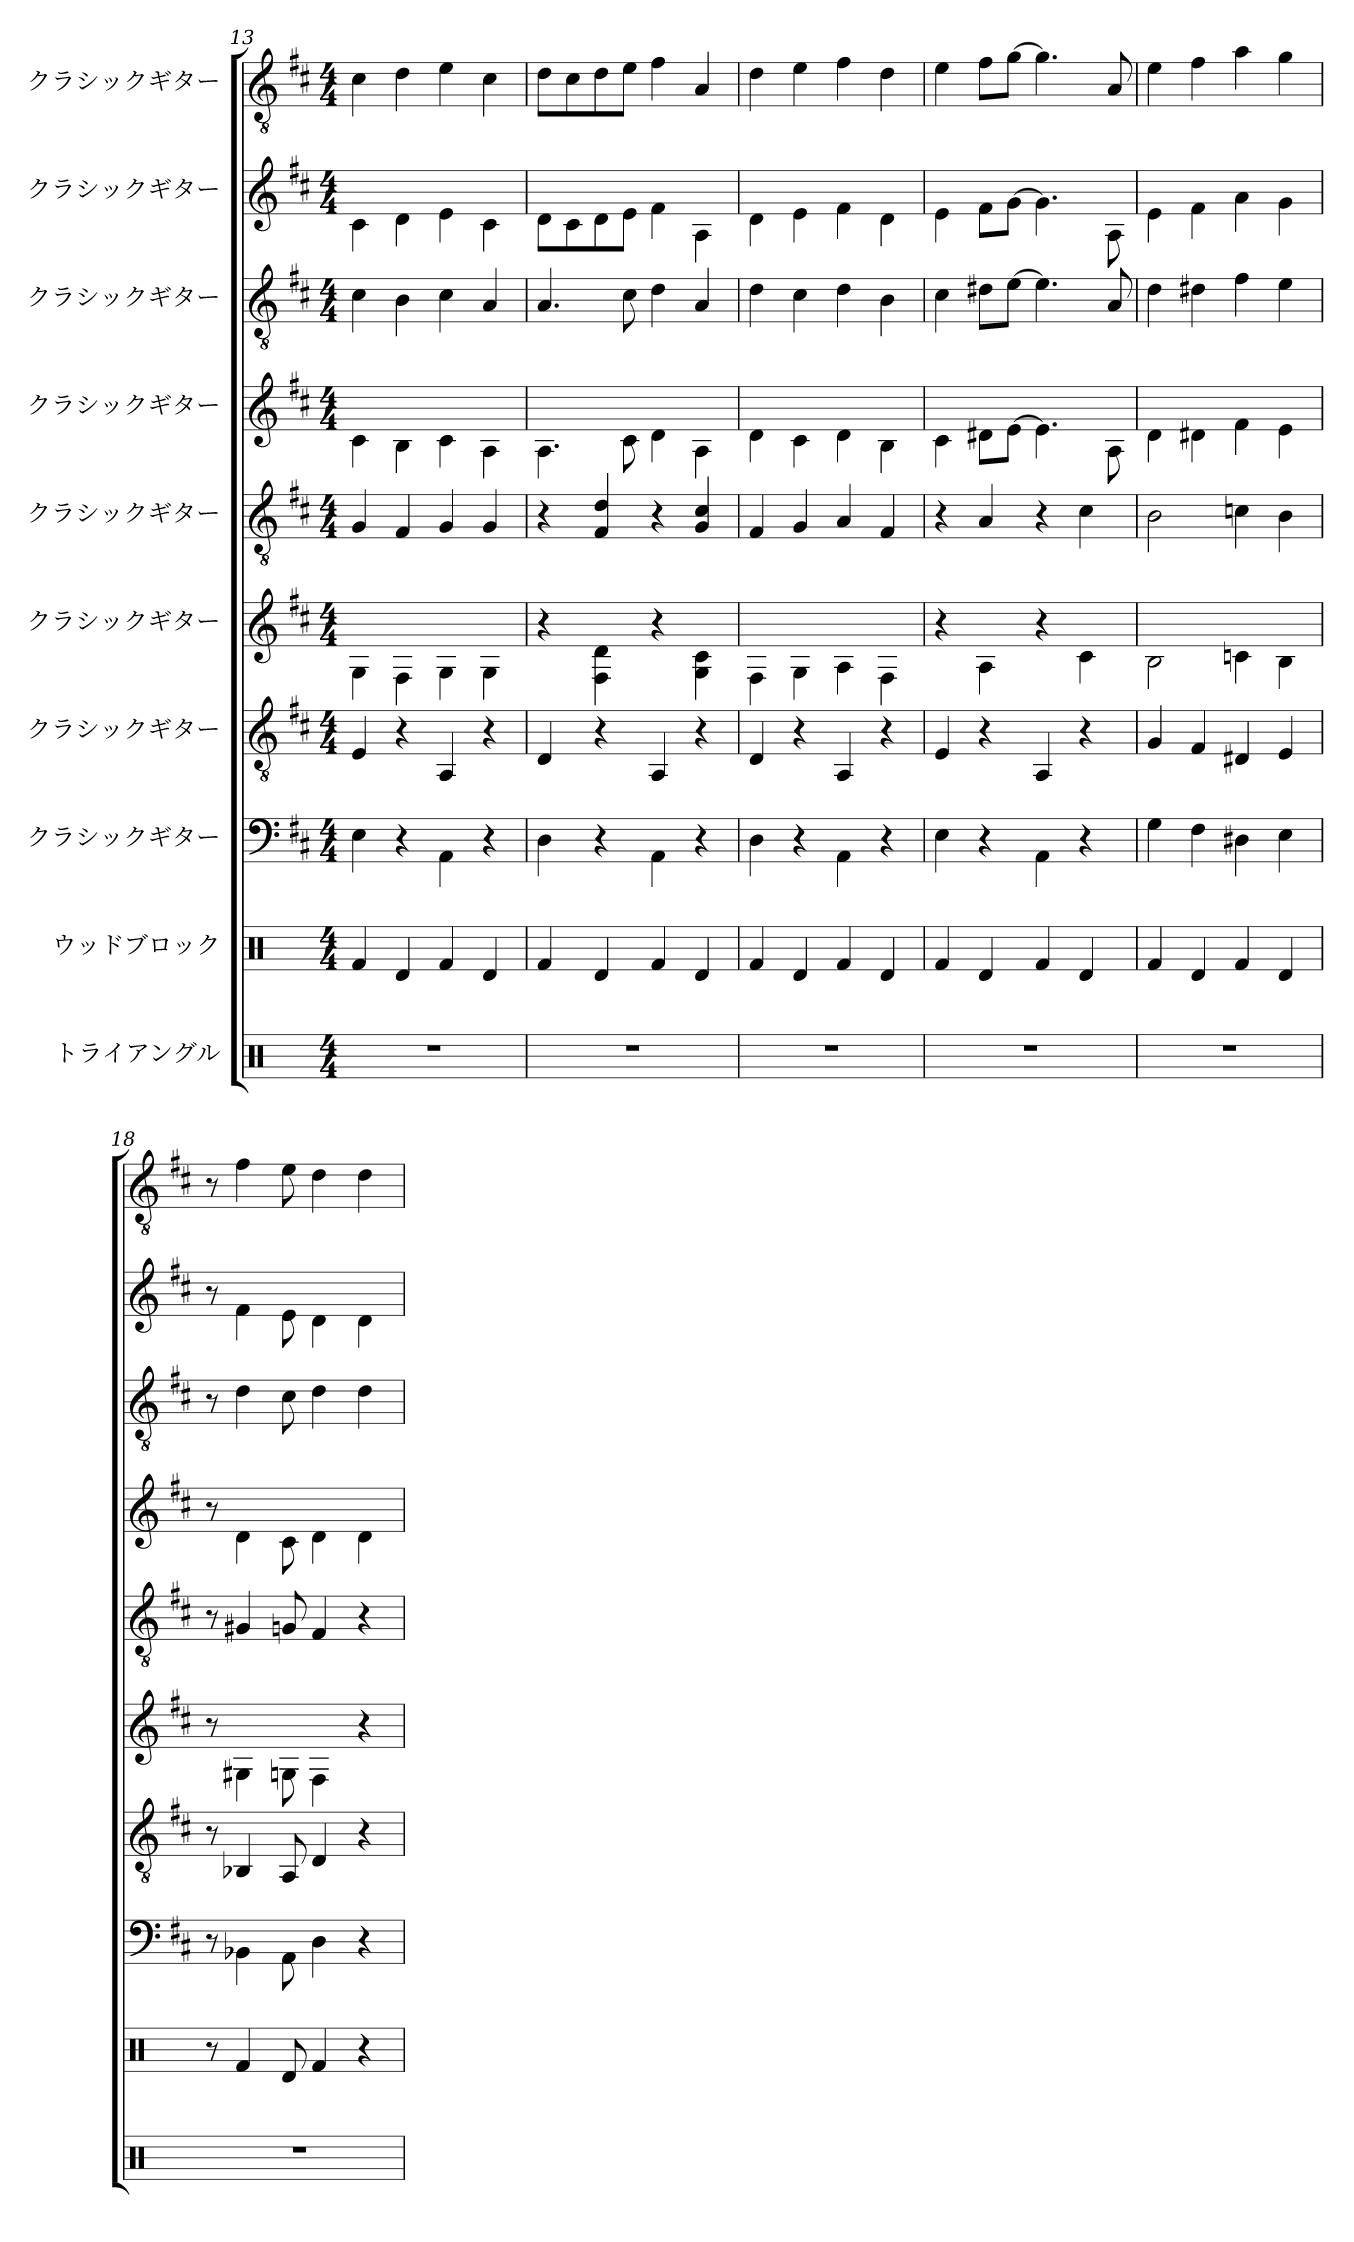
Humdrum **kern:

**kern	**kern	**kern	**kern	**kern	**kern	**kern	**kern	**kern	**kern
*part10	*part9	*part8	*part7	*part6	*part5	*part4	*part3	*part2	*part1
*staff10	*staff9	*staff8	*staff7	*staff6	*staff5	*staff4	*staff3	*staff2	*staff1
*I"トライアングル	*I"ウッドブロック	*I"クラシックギター	*I"クラシックギター	*I"クラシックギター	*I"クラシックギター	*I"クラシックギター	*I"クラシックギター	*I"クラシックギター	*I"クラシックギター
*clefX	*clefX	*	*clefGv2	*	*clefGv2	*	*clefGv2	*	*clefGv2
*k[]	*k[]	*k[f#c#]	*k[f#c#]	*k[f#c#]	*k[f#c#]	*k[f#c#]	*k[f#c#]	*k[f#c#]	*k[f#c#]
*M4/4	*M4/4	*M4/4	*M4/4	*M4/4	*M4/4	*M4/4	*M4/4	*M4/4	*M4/4
=13	=13	=13	=13	=13	=13	=13	=13	=13	=13
1r	4Rf/	4E\	4E/	4G\	4G/	4c#\	4c#\	4c#\	4c#\
.	4Rd/	4r	4r	4F#\	4F#/	4B\	4B\	4d\	4d\
.	4Rf/	4AA\	4AA/	4G\	4G/	4c#\	4c#\	4e\	4e\
.	4Rd/	4r	4r	4G\	4G/	4A\	4A/	4c#\	4c#\
=14	=14	=14	=14	=14	=14	=14	=14	=14	=14
1r	4Rf/	4D\	4D/	4r	4r	4.A\	4.A/	8d\L	8d\L
.	.	.	.	.	.	.	.	8c#\	8c#\
.	4Rd/	4r	4r	4F#\ 4d\	4F#/ 4d/	.	.	8d\	8d\
.	.	.	.	.	.	8c#\	8c#\	8e\J	8e\J
.	4Rf/	4AA\	4AA/	4r	4r	4d\	4d\	4f#\	4f#\
.	4Rd/	4r	4r	4G\ 4c#\	4G/ 4c#/	4A\	4A/	4A\	4A/
=15	=15	=15	=15	=15	=15	=15	=15	=15	=15
1r	4Rf/	4D\	4D/	4F#\	4F#/	4d\	4d\	4d\	4d\
.	4Rd/	4r	4r	4G\	4G/	4c#\	4c#\	4e\	4e\
.	4Rf/	4AA\	4AA/	4A\	4A/	4d\	4d\	4f#\	4f#\
.	4Rd/	4r	4r	4F#\	4F#/	4B\	4B\	4d\	4d\
=16	=16	=16	=16	=16	=16	=16	=16	=16	=16
1r	4Rf/	4E\	4E/	4r	4r	4c#\	4c#\	4e\	4e\
.	4Rd/	4r	4r	4A\	4A/	8d#X\L	8d#X\L	8f#\L	8f#\L
.	.	.	.	.	.	[8e\J	[8e\J	[8g\J	[8g\J
.	4Rf/	4AA\	4AA/	4r	4r	4.e\]	4.e\]	4.g\]	4.g\]
.	4Rd/	4r	4r	4c#\	4c#\	.	.	.	.
.	.	.	.	.	.	8A\	8A/	8A\	8A/
=17	=17	=17	=17	=17	=17	=17	=17	=17	=17
1r	4Rf/	4G\	4G/	2B\	2B\	4d\	4d\	4e\	4e\
.	4Rd/	4F#\	4F#/	.	.	4d#X\	4d#X\	4f#\	4f#\
.	4Rf/	4D#X\	4D#X/	4cn\	4cn\	4f#\	4f#\	4a\	4a\
.	4Rd/	4E\	4E/	4B\	4B\	4e\	4e\	4g\	4g\
!!LO:PB:g=z
=18	=18	=18	=18	=18	=18	=18	=18	=18	=18
1r	8r	8r	8r	8r	8r	8r	8r	8r	8r
.	4Rf/	4BB-X\	4BB-X/	4G#X\	4G#X/	4d\	4d\	4f#\	4f#\
.	8Rd/	8AA\	8AA/	8Gn\	8Gn/	8c#\	8c#\	8e\	8e\
.	4Rf/	4D\	4D/	4F#\	4F#/	4d\	4d\	4d\	4d\
.	4r	4r	4r	4r	4r	4d\	4d\	4d\	4d\
=	=	=	=	=	=	=	=	=	=
*-	*-	*-	*-	*-	*-	*-	*-	*-	*-
